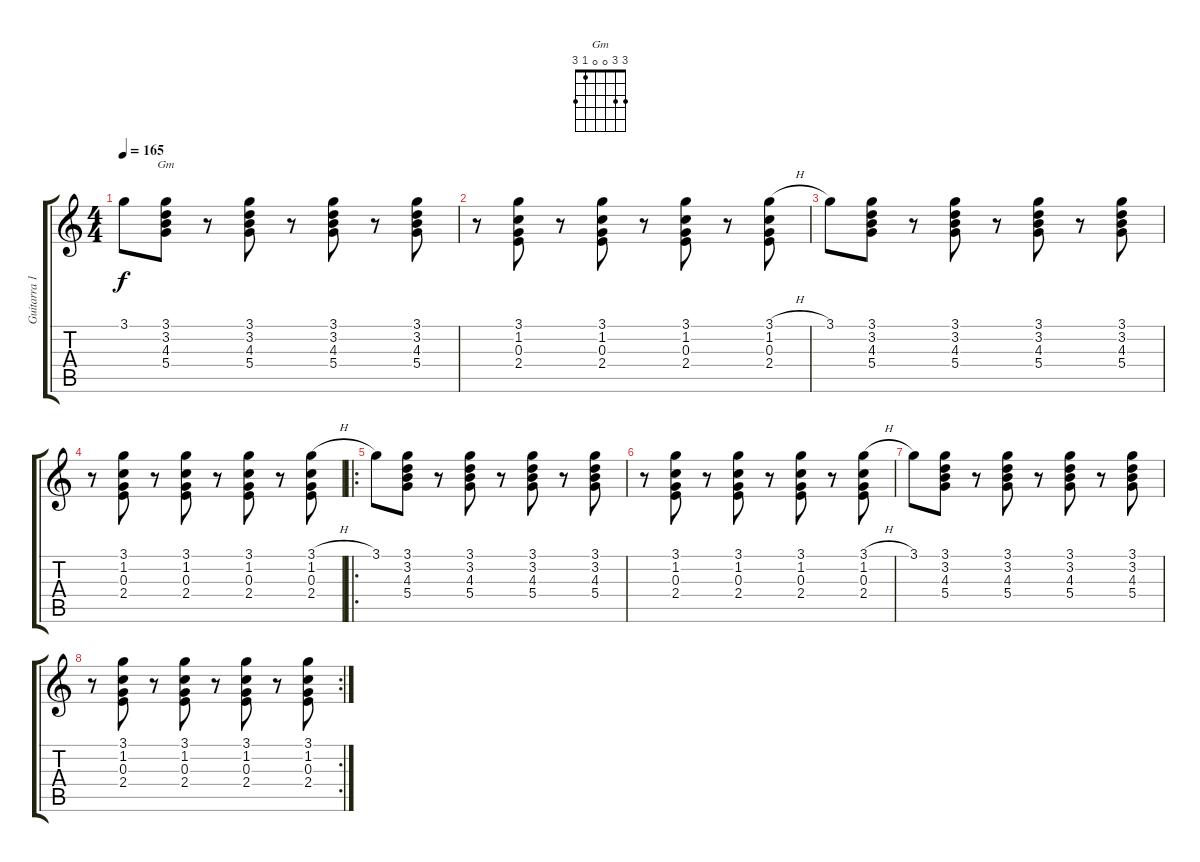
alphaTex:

\track ("Guitarra 1" "Guitarra 1") {instrument electricguitarclean}
\staff {score tabs}
\tuning (E4 B3 G3 D3 A2 E2) {hide}
\chord ("Gm" 3 3 0 0 1 3)
\ts (4 4)
\tempo 165
\clef g2
\ks c
3.1.8{dy f} (3.1 3.2 4.3 5.4).8{ch "Gm"} r.8 (3.1 3.2 4.3 5.4).8 r.8 (3.1 3.2 4.3 5.4).8 r.8 (3.1 3.2 4.3 5.4).8 |
r.8 (3.1 1.2 0.3 2.4).8 r.8 (3.1 1.2 0.3 2.4).8 r.8 (3.1 1.2 0.3 2.4).8 r.8 (3.1{h} 1.2 0.3 2.4).8 |
3.1.8 (3.1 3.2 4.3 5.4).8 r.8 (3.1 3.2 4.3 5.4).8 r.8 (3.1 3.2 4.3 5.4).8 r.8 (3.1 3.2 4.3 5.4).8 |
r.8 (3.1 1.2 0.3 2.4).8 r.8 (3.1 1.2 0.3 2.4).8 r.8 (3.1 1.2 0.3 2.4).8 r.8 (3.1{h} 1.2 0.3 2.4).8 |
\ro
3.1.8 (3.1 3.2 4.3 5.4).8 r.8 (3.1 3.2 4.3 5.4).8 r.8 (3.1 3.2 4.3 5.4).8 r.8 (3.1 3.2 4.3 5.4).8 |
r.8 (3.1 1.2 0.3 2.4).8 r.8 (3.1 1.2 0.3 2.4).8 r.8 (3.1 1.2 0.3 2.4).8 r.8 (3.1{h} 1.2 0.3 2.4).8 |
3.1.8 (3.1 3.2 4.3 5.4).8 r.8 (3.1 3.2 4.3 5.4).8 r.8 (3.1 3.2 4.3 5.4).8 r.8 (3.1 3.2 4.3 5.4).8 |
\rc 2
r.8 (3.1 1.2 0.3 2.4).8 r.8 (3.1 1.2 0.3 2.4).8 r.8 (3.1 1.2 0.3 2.4).8 r.8 (3.1 1.2 0.3 2.4).8
